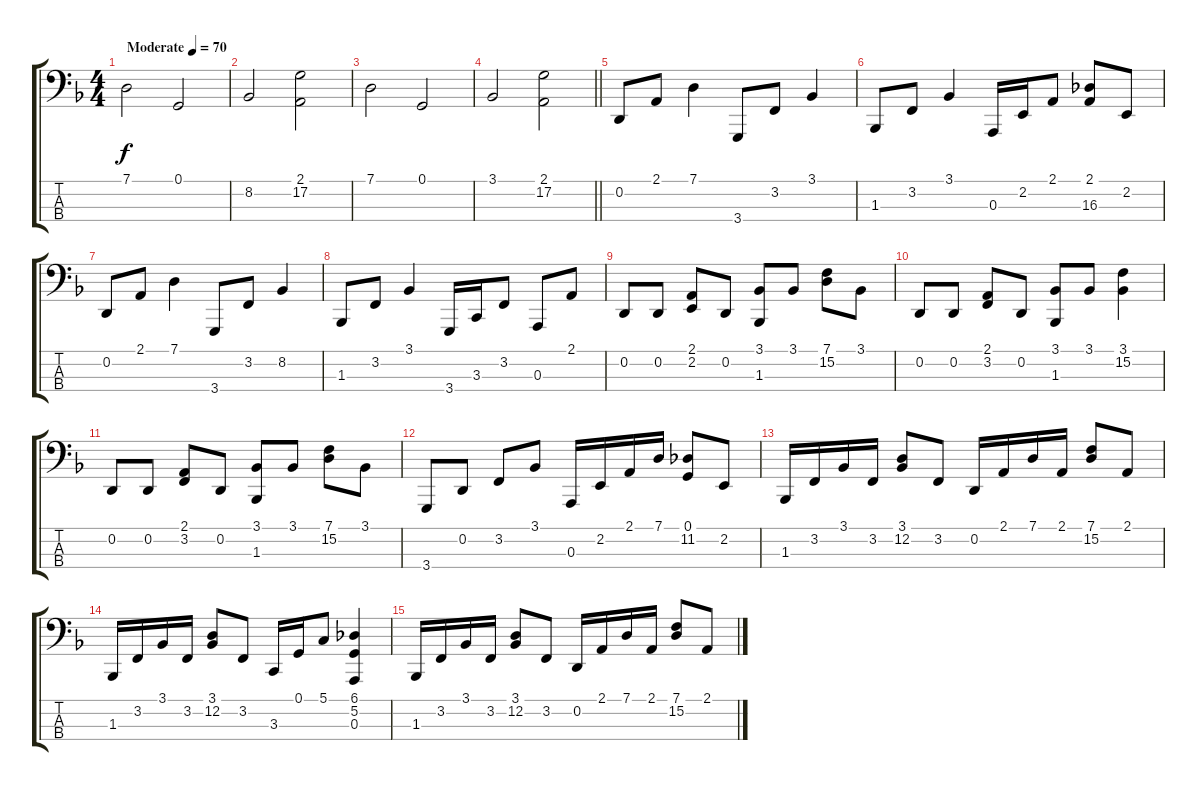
\track "" {instrument acousticgrandpiano}
\staff {score tabs}
\tuning (G2 D2 A1 E1) {hide}
\ts (4 4)
\tempo (70 "Moderate")
\clef f4
\ks f
7.1.2{dy f instrument acousticgrandpiano} 0.1.2 |
8.2.2 (2.1 17.2).2 |
7.1.2 0.1.2 |
\barLineRight lightlight
3.1.2 (2.1 17.2).2 |
0.2.8 2.1.8 7.1.4 3.4.8 3.2.8 3.1.4 |
1.3.8 3.2.8 3.1.4 0.3.16 2.2.16 2.1.8 (2.1 16.3).8 2.2.8 |
0.2.8 2.1.8 7.1.4 3.4.8 3.2.8 8.2.4 |
1.3.8 3.2.8 3.1.4 3.4.16 3.3.16 3.2.8 0.3.8 2.1.8 |
0.2.8 0.2.8 (2.1 2.2).8 0.2.8 (3.1 1.3).8 3.1.8 (7.1 15.2).8 3.1.8 |
0.2.8 0.2.8 (2.1 3.2).8 0.2.8 (3.1 1.3).8 3.1.8 (3.1 15.2).4 |
0.2.8 0.2.8 (2.1 3.2).8 0.2.8 (3.1 1.3).8 3.1.8 (7.1 15.2).8 3.1.8 |
3.4.8 0.2.8 3.2.8 3.1.8 0.3.16 2.2.16 2.1.16 7.1.16 (0.1 11.2).8 2.2.8 |
1.3.16 3.2.16 3.1.16 3.2.16 (3.1 12.2).8 3.2.8 0.2.16 2.1.16 7.1.16 2.1.16 (7.1 15.2).8 2.1.8 |
1.3.16 3.2.16 3.1.16 3.2.16 (3.1 12.2).8 3.2.8 3.3.16 0.1.16 5.1.8 (6.1 5.2 0.3).4 |
1.3.16 3.2.16 3.1.16 3.2.16 (3.1 12.2).8 3.2.8 0.2.16 2.1.16 7.1.16 2.1.16 (7.1 15.2).8 2.1.8
